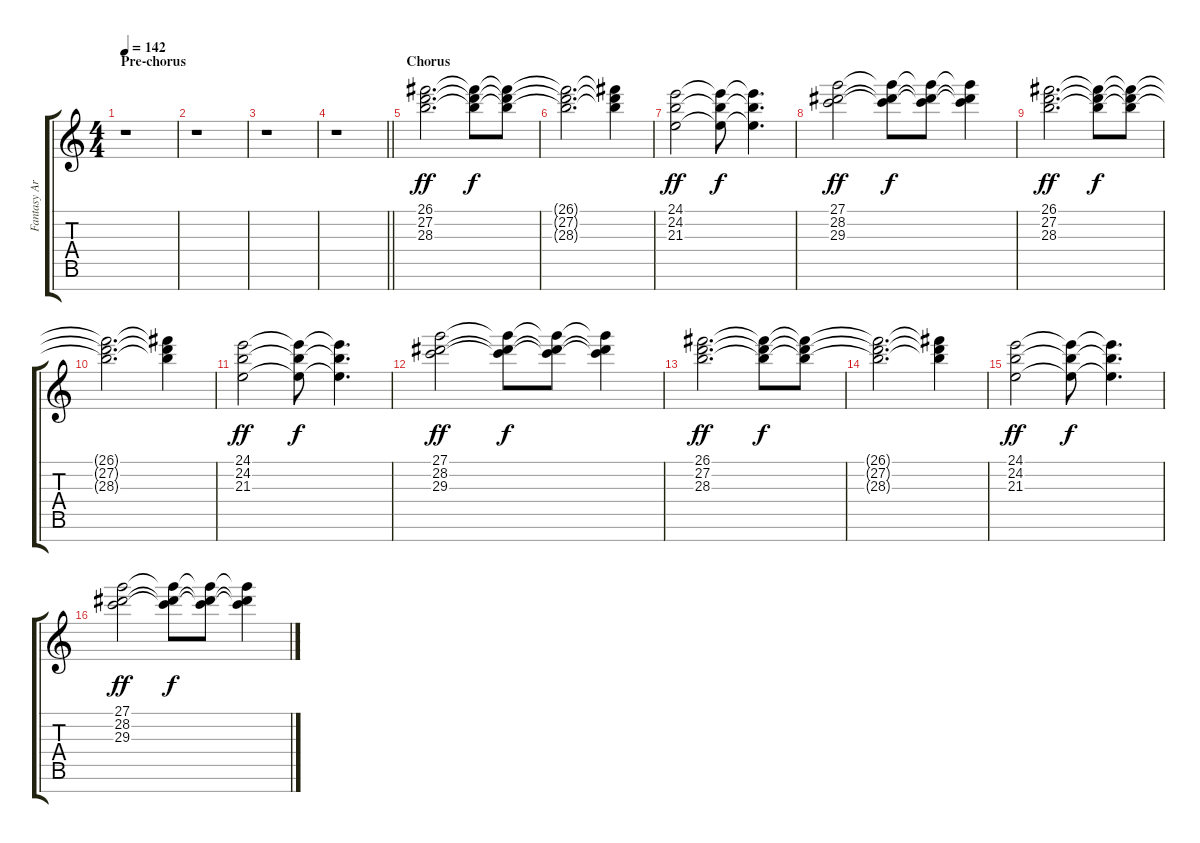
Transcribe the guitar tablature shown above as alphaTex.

\track ("Fantasy Arp" "Fantasy Ar") {instrument fx6goblins}
\staff {score tabs}
\tuning (E4 B3 G3 D3 A2 E2 B1) {hide}
\ts (4 4)
\section ("" "Pre-chorus")
\tempo 142
\clef g2
\ks c
r.1{dy f} |
r.1 |
r.1 |
\barLineRight lightlight
r.1 |
\section ("" "Chorus")
(26.1 27.2 28.3).2{d dy ff} (26.1{t} 27.2{t} 28.3{t}).8{dy f} (26.1{t} 27.2{t} 28.3{t}).8 |
(26.1{t} 27.2{t} 28.3{t}).2{d} (26.1{t} 27.2{t} 28.3{t}).4 |
(24.1 24.2 21.3).2{dy ff} (24.1{t} 24.2{t} 21.3{t}).8{dy f} (24.1{t} 24.2{t} 21.3{t}).4{d} |
(27.1 28.2 29.3).2{dy ff} (27.1{t} 28.2{t} 29.3{t}).8{dy f} (27.1{t} 28.2{t} 29.3{t}).8 (27.1{t} 28.2{t} 29.3{t}).4 |
(26.1 27.2 28.3).2{d dy ff} (26.1{t} 27.2{t} 28.3{t}).8{dy f} (26.1{t} 27.2{t} 28.3{t}).8 |
(26.1{t} 27.2{t} 28.3{t}).2{d} (26.1{t} 27.2{t} 28.3{t}).4 |
(24.1 24.2 21.3).2{dy ff} (24.1{t} 24.2{t} 21.3{t}).8{dy f} (24.1{t} 24.2{t} 21.3{t}).4{d} |
(27.1 28.2 29.3).2{dy ff} (27.1{t} 28.2{t} 29.3{t}).8{dy f} (27.1{t} 28.2{t} 29.3{t}).8 (27.1{t} 28.2{t} 29.3{t}).4 |
(26.1 27.2 28.3).2{d dy ff} (26.1{t} 27.2{t} 28.3{t}).8{dy f} (26.1{t} 27.2{t} 28.3{t}).8 |
(26.1{t} 27.2{t} 28.3{t}).2{d} (26.1{t} 27.2{t} 28.3{t}).4 |
(24.1 24.2 21.3).2{dy ff} (24.1{t} 24.2{t} 21.3{t}).8{dy f} (24.1{t} 24.2{t} 21.3{t}).4{d} |
(27.1 28.2 29.3).2{dy ff} (27.1{t} 28.2{t} 29.3{t}).8{dy f} (27.1{t} 28.2{t} 29.3{t}).8 (27.1{t} 28.2{t} 29.3{t}).4
